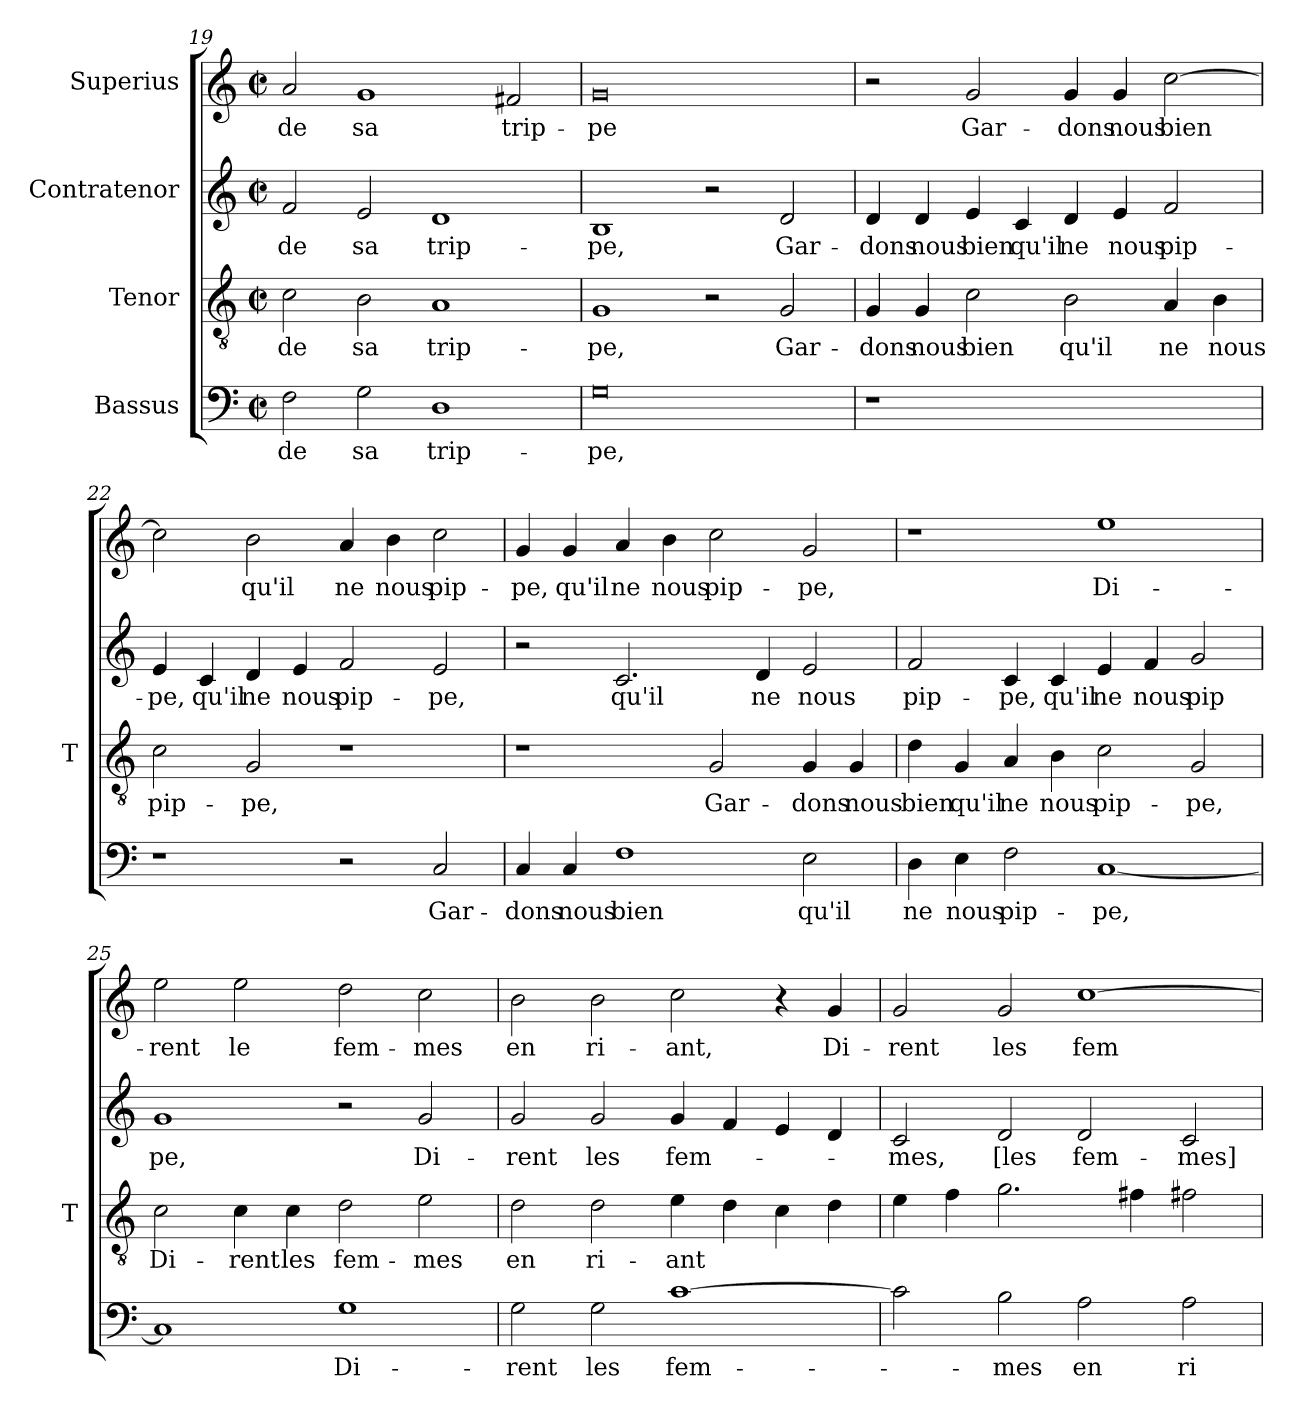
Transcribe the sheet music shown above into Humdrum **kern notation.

**kern	**text	**kern	**text	**kern	**text	**kern	**text
*part4	*part4	*part3	*part3	*part2	*part2	*part1	*part1
*staff4	*staff4	*staff3	*staff3	*staff2	*staff2	*staff1	*staff1
*I"Bassus	*	*I"Tenor	*	*I"Contratenor	*	*I"Superius	*
*	*	*I'T	*	*	*	*	*
*clefF4	*	*clefGv2	*	*clefG2	*	*clefG2	*
*k[]	*	*k[]	*	*k[]	*	*k[]	*
*C:	*	*C:	*	*C:	*	*C:	*
*M2/2	*	*M2/2	*	*M2/2	*	*M2/2	*
*met(c|)	*	*met(c|)	*	*met(c|)	*	*met(c|)	*
=19	=19	=19	=19	=19	=19	=19	=19
2F	-de	2c	-de	2f	-de	2a	-de
2G	-sa	2B	-sa	2e	-sa	1g	-sa
1D	trip-	1A	trip-	1d	trip-	.	.
.	.	.	.	.	.	2f#X	trip-
=20	=20	=20	=20	=20	=20	=20	=20
0G	-pe,	1G	-pe,	1B	-pe,	0g	-pe
.	.	2r	.	2r	.	.	.
.	.	2G	Gar-	2d	Gar-	.	.
=21	=21	=21	=21	=21	=21	=21	=21
1r	.	4G	-dons	4d	-dons	2r	.
.	.	4G	-nous	4d	-nous	.	.
.	.	2c	-bien	4e	-bien	2g	Gar-
.	.	.	.	4c	-qu'il	.	.
1ryy	.	2B	-qu'il	4d	-ne	4g	-dons
.	.	.	.	4e	-nous	4g	-nous
.	.	4A	-ne	2f	pip-	[2cc	-bien
.	.	4B	-nous	.	.	.	.
!!LO:PB:g=z
=22	=22	=22	=22	=22	=22	=22	=22
1r	.	2c	pip-	4e	-pe,	2cc]	.
.	.	.	.	4c	-qu'il	.	.
.	.	2G	-pe,	4d	-ne	2b	-qu'il
.	.	.	.	4e	-nous	.	.
2r	.	1r	.	2f	pip-	4a	-ne
.	.	.	.	.	.	4b	-nous
2C	Gar-	.	.	2e	-pe,	2cc	pip-
=23	=23	=23	=23	=23	=23	=23	=23
4C	-dons	1r	.	2r	.	4g	-pe,
4C	-nous	.	.	.	.	4g	-qu'il
1F	-bien	.	.	2.c	-qu'il	4a	-ne
.	.	.	.	.	.	4b	-nous
.	.	2G	Gar-	.	.	2cc	pip-
.	.	.	.	4d	-ne	.	.
2E	-qu'il	4G	-dons	2e	-nous	2g	-pe,
.	.	4G	-nous	.	.	.	.
=24	=24	=24	=24	=24	=24	=24	=24
4D	-ne	4d	-bien	2f	pip-	1r	.
4E	-nous	4G	-qu'il	.	.	.	.
2F	pip-	4A	-ne	4c	-pe,	.	.
.	.	4B	-nous	4c	-qu'il	.	.
[1C	-pe,	2c	pip-	4e	-ne	1ee	Di-
.	.	.	.	4f	-nous	.	.
.	.	2G	-pe,	2g	-pip	.	.
=25	=25	=25	=25	=25	=25	=25	=25
1C]	.	2c	Di-	1g	-pe,	2ee	-rent
.	.	4c	-rent	.	.	2ee	-le
.	.	4c	-les	.	.	.	.
1G	Di-	2d	fem-	2r	.	2dd	fem-
.	.	2e	-mes	2g	Di-	2cc	-mes
!!LO:LB:g=z
=26	=26	=26	=26	=26	=26	=26	=26
2G	-rent	2d	-en	2g	-rent	2b	-en
2G	-les	2d	ri-	2g	-les	2b	ri-
[1c	fem-	4e	-ant	4g	fem-	2cc	-ant,
.	.	4d	.	4f	.	.	.
.	.	4c	.	4e	.	4r	.
.	.	4d	.	4d	.	4g	Di-
=27	=27	=27	=27	=27	=27	=27	=27
2c]	.	4e	.	2c	-mes,	2g	-rent
.	.	4f	.	.	.	.	.
2B	-mes	2.g	.	2d	-[les	2g	-les
2A	-en	.	.	2d	fem-	[1cc	fem-
.	.	4f#X	.	.	.	.	.
2A	ri-	2f#X	.	2c	-mes]	.	.
=	=	=	=	=	=	=	=
*-	*-	*-	*-	*-	*-	*-	*-
